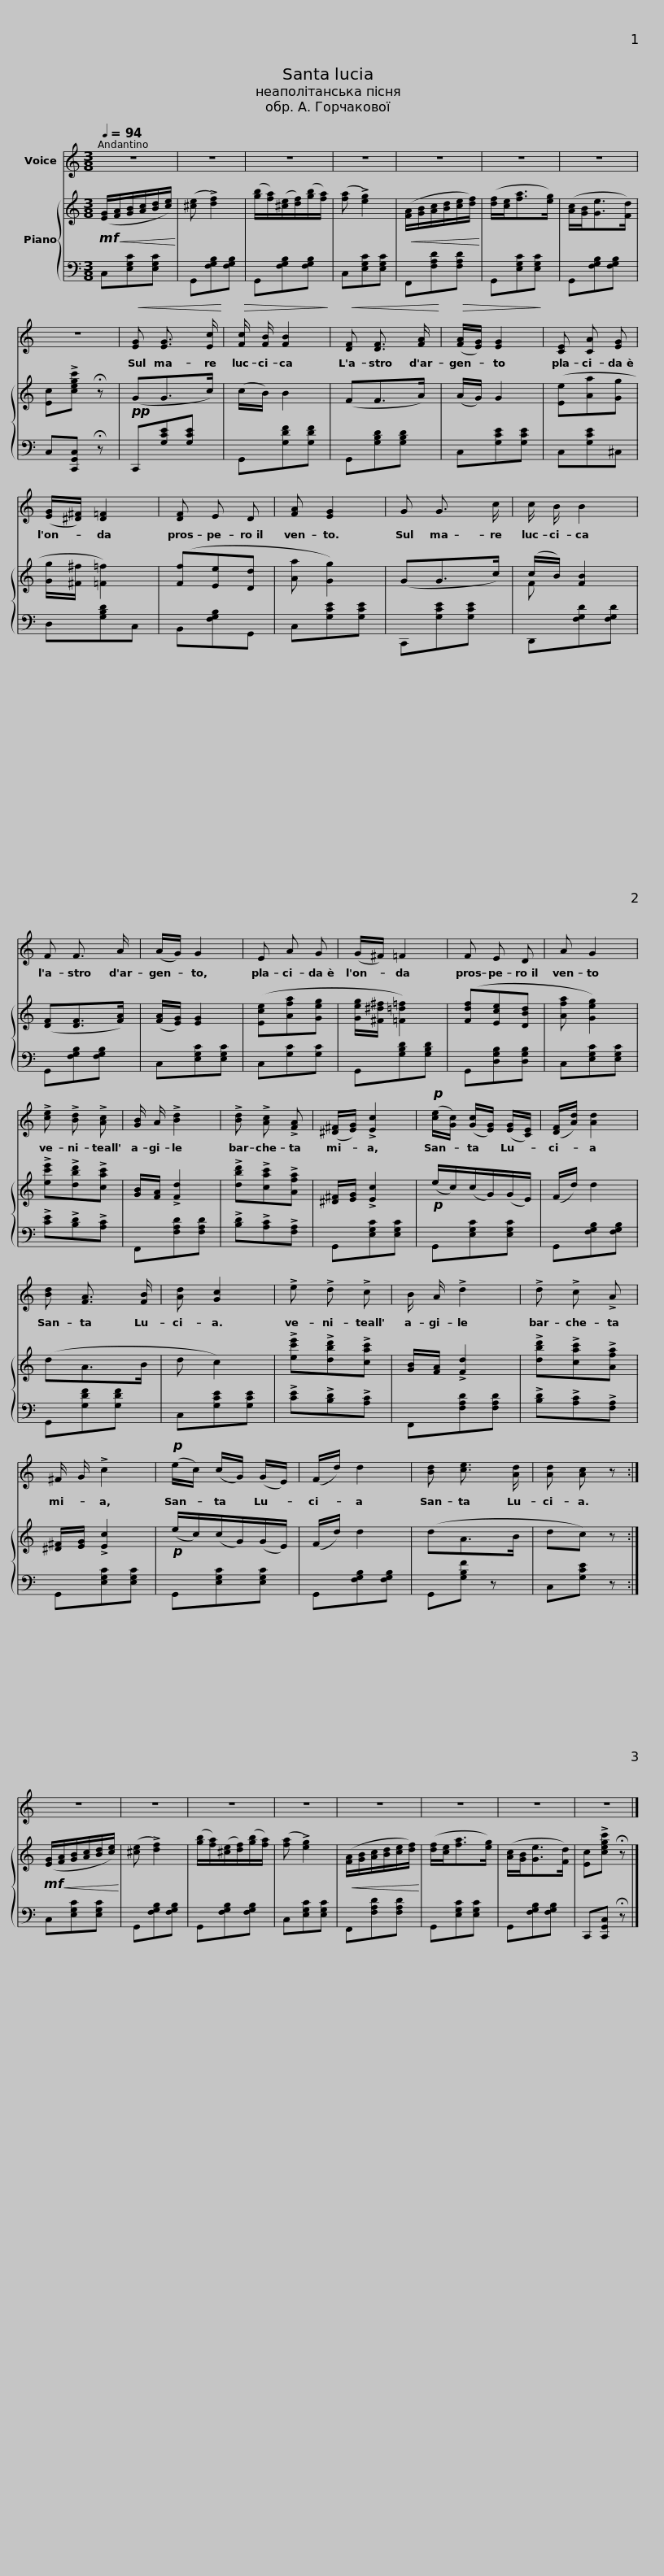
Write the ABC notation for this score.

X:1
%%score 1 { ( 2 4 ) | 3 }
L:1/8
Q:1/4=94
M:3/8
I:linebreak $
K:C
V:1 treble
V:2 treble
V:4 treble
V:3 bass
V:1
 z3 | z3 | z3 | z3 | z3 | %5
 z3 | z3 | z3 |$!<(! [EG] [EG]3/2 [Ec]/!<)! |!>(! [Fc]/ [FB]/ [FB]2!>)! | %10
!<(! [DF] [DF]3/2 [FA]/!<)! |!>(! ([FA]/[EG]/) [EG]2!>)! | [CE] [CA] [EG] | ([EG]/[^D^F]/) [D=F]2 | [DF] E D | %15
 [FA] [EG]2 |$ G G3/2 c/ | c/ B/ B2 | F F3/2 A/ | (A/G/) G2 | %20
 E A G | (G/^F/) =F2 | F E D | A G2 |$ !>![ce] !>![Bd] !>![Ac] | %25
 [GB]/ A/ !>![Bd]2 | !>![Bd] !>![Ac] !>![FA] | ([^D^F]/[EG]/) !>![Ec]2 |!p! ([ce]/[Gc]/) ([Gc]/[EG]/) ([EG]/[CE]/) | ([DF]/[Ad]/) [Ad]2 | %30
 [Bd] [FA]3/2 [FB]/ | [Ad] [Gc]2 |$ !>!e !>!d !>!c | B/ A/ !>!d2 | !>!d !>!c !>!A | %35
 ^F/ G/ !>!c2 |!p! (e/c/) (c/G/) (G/E/) | (F/d/) d2 | [Bd] [ce]3/2 [Ad]/ | [Ad] [Ac] z :|$ %40
 z3 | z3 | z3 | z3 | z3 | %45
 z3 | z3 | z3 |] %48
V:2
!mf! ([EG]/!<(![FA]/[GB]/[Ac]/[Bd]/[ce]/)!<)! | ([^ce] !>![df]2) | ([gb]/[fa]/)([^ce]/[df]/)([gb]/[fa]/) | ([fa] !>![eg]2) |!<(! ([FA]/[GB]/[Ac]/[Bd]/[ce]/[df]/)!<)! | %5
 ([df]/[ce]<[fa][eg]/) | ([Ac]/[GB]<[Ge][Fd]/) | [Ec]!>![cegc'] !fermata!z |$!pp! (GG>c) | (c/B/) B2 | %10
 (FF>A) | (A/G/) G2 | ([Ee][Aa][Gg] | [Gg]/[^F^f]/ [=F=f]2) | ([Ff][Ee][Dd] | %15
 [Aa] [Gg]2) |$ (GG>c) | (c/B/) [FB]2 | ([DF][DF]>[FA]) | ([FA]/[EG]/) [EG]2 | %20
 ([Ece][Afa][Geg] | [Geg]/[^F^d^f]/ [=F=d=f]2) | ([Fdf][Ece][DBd] | [Afa] [Geg]2) |$ !>![ec'e']!>![dbd']!>![cac'] | %25
 [GB]/[FA]/ !>![Fd]2 | !>![dbd']!>![cac']!>![Afa] | [^D^F]/[EG]/ !>![Ec]2 |!p! (e/c/)(c/G/)(G/E/) | (F/d/) d2 | %30
 (dA>B | d c2) |$ !>![ec'e']!>![dbd']!>![cac'] | [GB]/[FA]/ !>![Fd]2 | !>![dbd']!>![cac']!>![Afa] | %35
 [^D^F]/[EG]/ !>![Ec]2 |!p! (e/c/)(c/G/)(G/E/) | (F/d/) d2 | (dA>B | dc) z :|$ %40
!mf! ([EG]/!<(![FA]/[GB]/[Ac]/[Bd]/[ce]/)!<)! | ([^ce] !>![df]2) | ([gb]/[fa]/)([^ce]/[df]/)([gb]/[fa]/) | ([fa] !>![eg]2) |!<(! ([FA]/[GB]/[Ac]/[Bd]/[ce]/[df]/)!<)! | %45
 ([df]/[ce]<[fa][eg]/) | ([Ac]/[GB]<[Ge][Fd]/) | [Ec]!>![cegc'] !fermata!z |] %48
V:3
 C,[E,G,C][E,G,C] | G,,[F,G,B,][F,G,B,] | G,,[F,G,B,][F,G,B,] | C,[E,G,C][E,G,C] | F,,[F,A,D][F,A,D] | %5
 G,,[E,G,C][E,G,C] | G,,[F,G,B,][F,G,B,] | C,[C,,G,,C,] !fermata!z |$ C,,[G,CE][G,CE] | G,,[G,DF][G,DF] | %10
 G,,[G,B,D][G,B,D] | C,[G,CE][G,CE] | C,[G,CE]^C, | D,[G,B,D]C, | B,,[F,G,B,]G,, | %15
 C,[G,CE][G,CE] |$ C,,[G,CE][G,CE] | D,,[F,G,D][F,G,D] | G,,[F,G,B,][F,G,B,] | C,[E,G,C][E,G,C] | %20
 C,[G,C][G,C] | G,,[G,B,D][G,B,D] | G,,[D,G,B,][D,G,B,] | C,[E,G,C][E,G,C] |$ !>![CE]!>![B,D]!>![A,C] | %25
 F,,[F,A,D][F,A,D] | !>![B,D]!>![A,C]!>![F,A,] | G,,[E,G,C][E,G,C] | G,,[E,G,C][E,G,C] | G,,[F,G,B,][F,G,B,] | %30
 G,,[G,DF][G,DF] | C,[G,CE][G,CE] |$ !>![CE]!>![B,D]!>![A,C] | F,,[F,A,D][F,A,D] | !>![B,D]!>![A,C]!>![F,A,] | %35
 G,,[E,G,C][E,G,C] | G,,[E,G,C][E,G,C] | G,,[F,G,B,][F,G,B,] | G,,[G,B,F] z | C,[G,CE] z :|$ %40
 C,[E,G,C][E,G,C] | G,,[F,G,B,][F,G,B,] | G,,[F,G,B,][F,G,B,] | C,[E,G,C][E,G,C] | F,,[F,A,D][F,A,D] | %45
 G,,[E,G,C][E,G,C] | G,,[F,G,B,][F,G,B,] | C,,[C,,G,,C,] !fermata!z |] %48
V:4
 x3 | x3 | x3 | x3 | x3 | %5
 x3 | x3 | x3 |$ x3 | x3 | %10
 x3 | x3 | x3 | x3 | x3 | %15
 x3 |$ x3 | F x2 | x3 | x3 | %20
 x3 | x3 | x3 | x3 |$ x3 | %25
 x3 | x3 | x3 | x3 | x3 | %30
 x3 | x3 |$ x3 | x3 | x3 | %35
 x3 | x3 | x3 | x3 | x3 :|$ %40
 x3 | x3 | x3 | x3 | x3 | %45
 x3 | x3 | x3 |] %48
